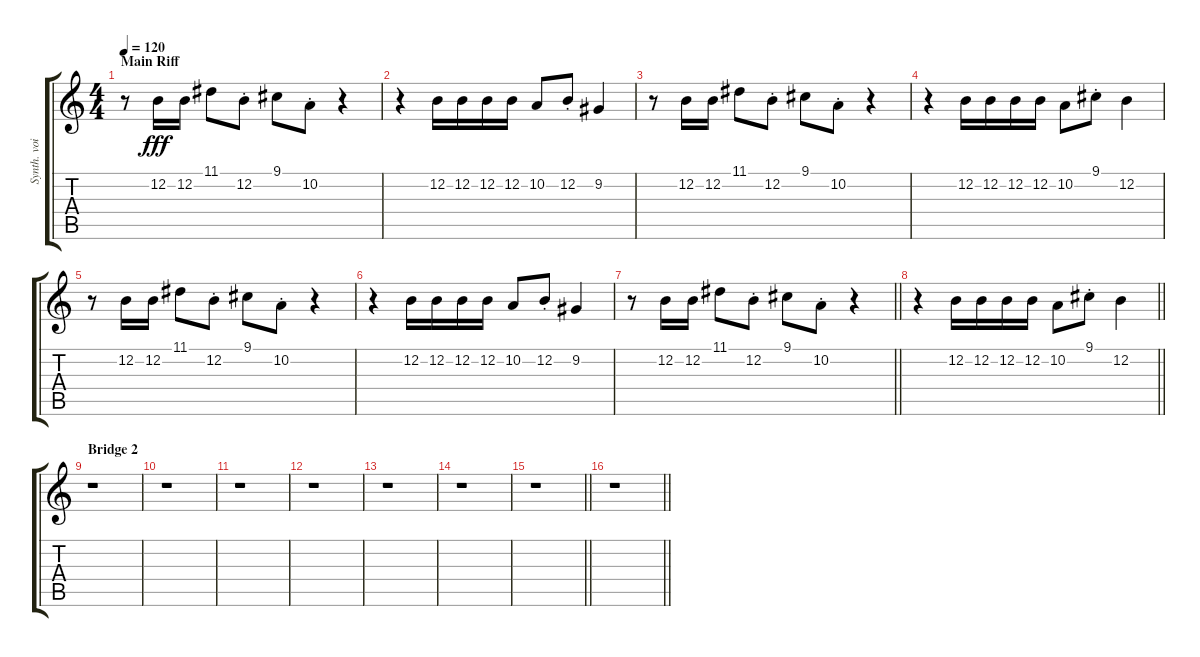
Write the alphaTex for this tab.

\track ("Synth. voice 2" "Synth. voi") {instrument synthbrass1}
\staff {score tabs}
\tuning (E4 B3 G3 D3 A2 E2) {hide}
\ts (4 4)
\section ("" "Main Riff")
\tempo 120
\clef g2
\ks c
r.8{dy fff} 12.2.16 12.2.16 11.1.8 12.2{st}.8 9.1.8 10.2{st}.8 r.4 |
r.4 12.2.16 12.2.16 12.2.16 12.2.16 10.2.8 12.2{st}.8 9.2.4 |
r.8 12.2.16 12.2.16 11.1.8 12.2{st}.8 9.1.8 10.2{st}.8 r.4 |
r.4 12.2.16 12.2.16 12.2.16 12.2.16 10.2.8 9.1{st}.8 12.2.4 |
r.8 12.2.16 12.2.16 11.1.8 12.2{st}.8 9.1.8 10.2{st}.8 r.4 |
r.4 12.2.16 12.2.16 12.2.16 12.2.16 10.2.8 12.2{st}.8 9.2.4 |
\barLineRight lightlight
r.8 12.2.16 12.2.16 11.1.8 12.2{st}.8 9.1.8 10.2{st}.8 r.4 |
\barLineRight lightlight
r.4 12.2.16 12.2.16 12.2.16 12.2.16 10.2.8 9.1{st}.8 12.2.4 |
\section ("" "Bridge 2")
r.1 |
r.1 |
r.1 |
r.1 |
r.1 |
r.1 |
\barLineRight lightlight
r.1 |
\barLineRight lightlight
r.1
